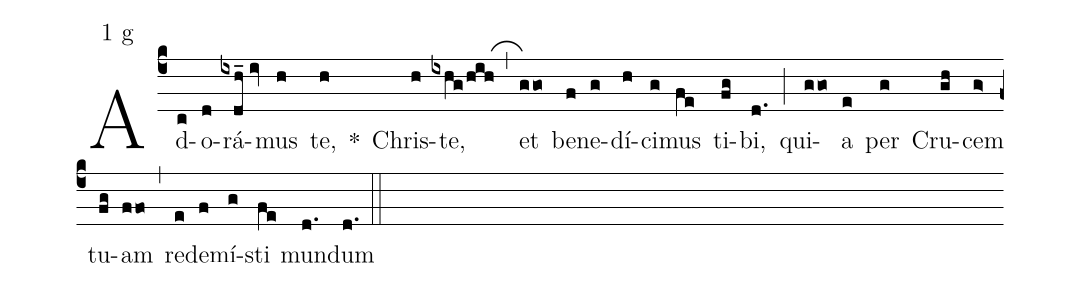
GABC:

mode:1 g;
%%
(c4) Ad(c)o(d)rá(ixdh_//iv)mus(h) te,(h) *() Chris(h)te,(ixhg/hih) (,_)  et(ggo) be(f)ne(g)dí(h)ci(g)mus(fe) ti(fg)bi,(d.) (;)  qui(ggo)a(e) per(g) Cru(gh)cem(g>) tu(fg)am(ffo) (,) re(e)de(f)mí(g)sti(fe) mun(d.)dum(d.) (::)
